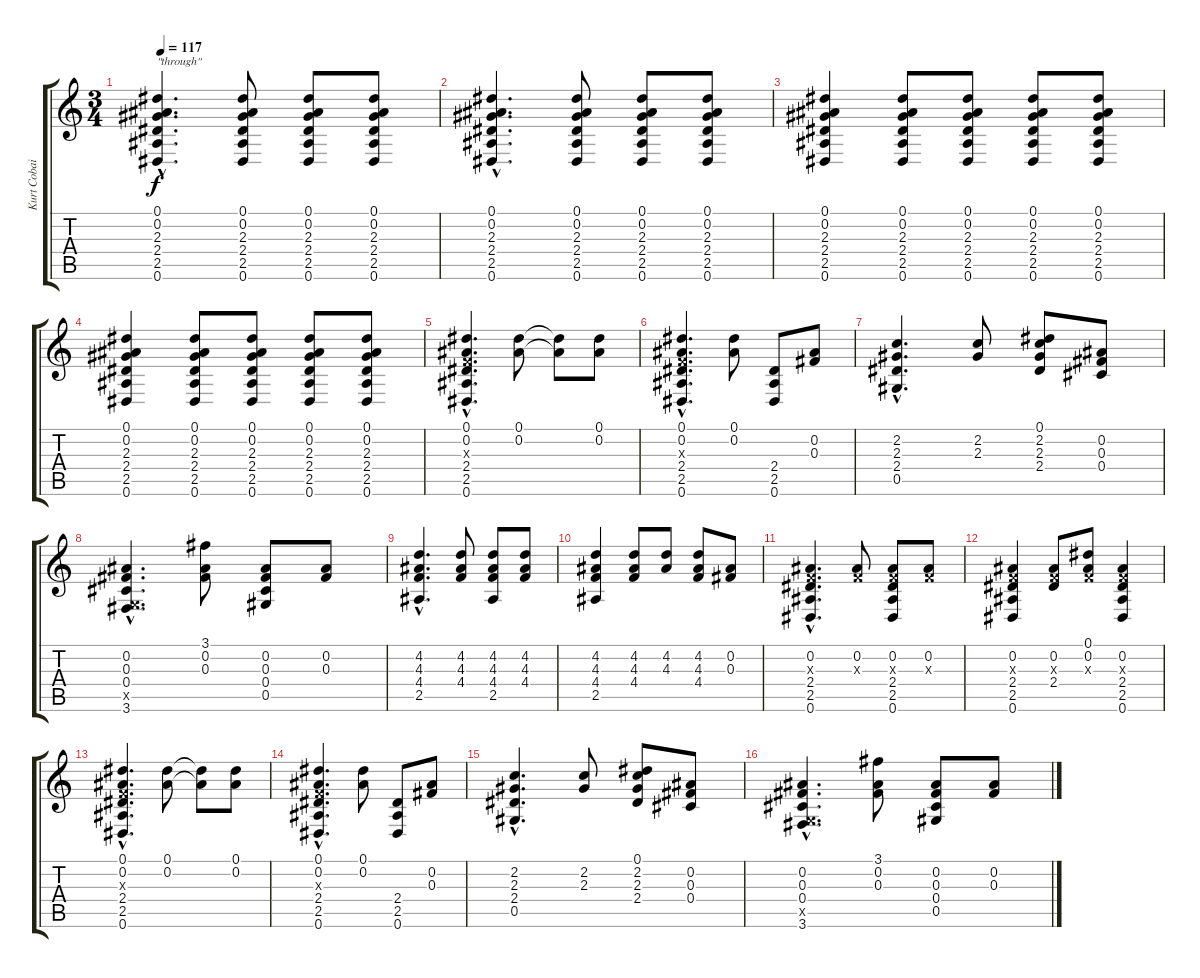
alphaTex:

\track ("Kurt Cobain" "Kurt Cobai") {instrument acousticguitarsteel}
\staff {score tabs}
\tuning (Eb4 Bb3 Gb3 Db3 Ab2 Eb2) {hide}
\ts (3 4)
\tempo 117
\clef g2
\ks c
(0.1{hac} 0.2{hac} 2.3{hac} 2.4{hac} 2.5{hac} 0.6{hac}).4{d txt "\"through\"" dy f} (0.1 0.2 2.3 2.4 2.5 0.6).8 (0.1 0.2 2.3 2.4 2.5 0.6).8 (0.1 0.2 2.3 2.4 2.5 0.6).8 |
(0.1{hac} 0.2{hac} 2.3{hac} 2.4{hac} 2.5{hac} 0.6{hac}).4{d} (0.1 0.2 2.3 2.4 2.5 0.6).8 (0.1 0.2 2.3 2.4 2.5 0.6).8 (0.1 0.2 2.3 2.4 2.5 0.6).8 |
(0.1 0.2 2.3 2.4 2.5 0.6).4 (0.1 0.2 2.3 2.4 2.5 0.6).8 (0.1 0.2 2.3 2.4 2.5 0.6).8 (0.1 0.2 2.3 2.4 2.5 0.6).8 (0.1 0.2 2.3 2.4 2.5 0.6).8 |
(0.1 0.2 2.3 2.4 2.5 0.6).4 (0.1 0.2 2.3 2.4 2.5 0.6).8 (0.1 0.2 2.3 2.4 2.5 0.6).8 (0.1 0.2 2.3 2.4 2.5 0.6).8 (0.1 0.2 2.3 2.4 2.5 0.6).8 |
(0.1{hac} 0.2{hac} -1.3{hac x} 2.4{hac} 2.5{hac} 0.6{hac}).4{d} (0.1 0.2).8 (0.1{t} 0.2{t}).8 (0.1 0.2).8 |
(0.1{hac} 0.2{hac} -1.3{hac x} 2.4{hac} 2.5{hac} 0.6{hac}).4{d} (0.1 0.2).8 (2.4 2.5 0.6).8 (0.2 0.3).8 |
(2.2{hac} 2.3{hac} 2.4{hac} 0.5{hac}).4{d} (2.2 2.3).8 (0.1 2.2 2.3 2.4).8 (0.2 0.3 0.4).8 |
(0.2{hac} 0.3{hac} 0.4{hac} -1.5{hac x} 3.6{hac}).4{d} (3.1 0.2 0.3).8 (0.2 0.3 0.4 0.5).8 (0.2 0.3).8 |
(4.2{hac} 4.3{hac} 4.4{hac} 2.5{hac}).4{d} (4.2 4.3 4.4).8 (4.2 4.3 4.4 2.5).8 (4.2 4.3 4.4).8 |
(4.2 4.3 4.4 2.5).4 (4.2 4.3 4.4).8 (4.2 4.3).8 (4.2 4.3 4.4).8 (0.2 0.3).8 |
(0.2{hac} -1.3{hac x} 2.4{hac} 2.5{hac} 0.6{hac}).4{d} (0.2 -1.3{x}).8 (0.2 -1.3{x} 2.4 2.5 0.6).8 (0.2 -1.3{x}).8 |
(0.2 -1.3{x} 2.4 2.5 0.6).4 (0.2 -1.3{x} 2.4).8 (0.1 0.2 -1.3{x}).8 (0.2 -1.3{x} 2.4 2.5 0.6).4 |
(0.1{hac} 0.2{hac} -1.3{hac x} 2.4{hac} 2.5{hac} 0.6{hac}).4{d} (0.1 0.2).8 (0.1{t} 0.2{t}).8 (0.1 0.2).8 |
(0.1{hac} 0.2{hac} -1.3{hac x} 2.4{hac} 2.5{hac} 0.6{hac}).4{d} (0.1 0.2).8 (2.4 2.5 0.6).8 (0.2 0.3).8 |
(2.2{hac} 2.3{hac} 2.4{hac} 0.5{hac}).4{d} (2.2 2.3).8 (0.1 2.2 2.3 2.4).8 (0.2 0.3 0.4).8 |
(0.2{hac} 0.3{hac} 0.4{hac} -1.5{hac x} 3.6{hac}).4{d} (3.1 0.2 0.3).8 (0.2 0.3 0.4 0.5).8 (0.2 0.3).8
